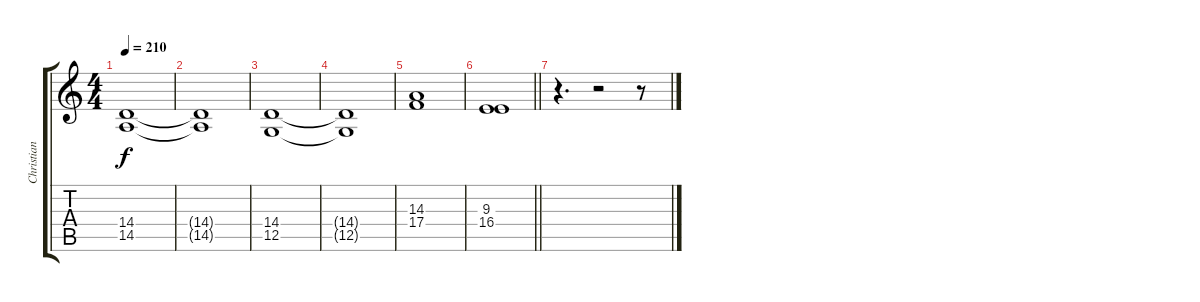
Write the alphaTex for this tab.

\track ("Christian Lorenz" "Christian ") {instrument tuba}
\staff {score tabs}
\tuning (E4 C4 G3 C3 G2 C2) {hide}
\ts (4 4)
\tempo 210
\clef g2
\ks c
(14.4{t} 14.5{t}).1{dy f} |
(14.4{t} 14.5{t}).1 |
(14.4 12.5).1 |
(14.4{t} 12.5{t}).1 |
(14.3 17.4).1 |
\barLineRight lightlight
(9.3 16.4).1 |
\section ("" "")
r.4{d} r.2 r.8
